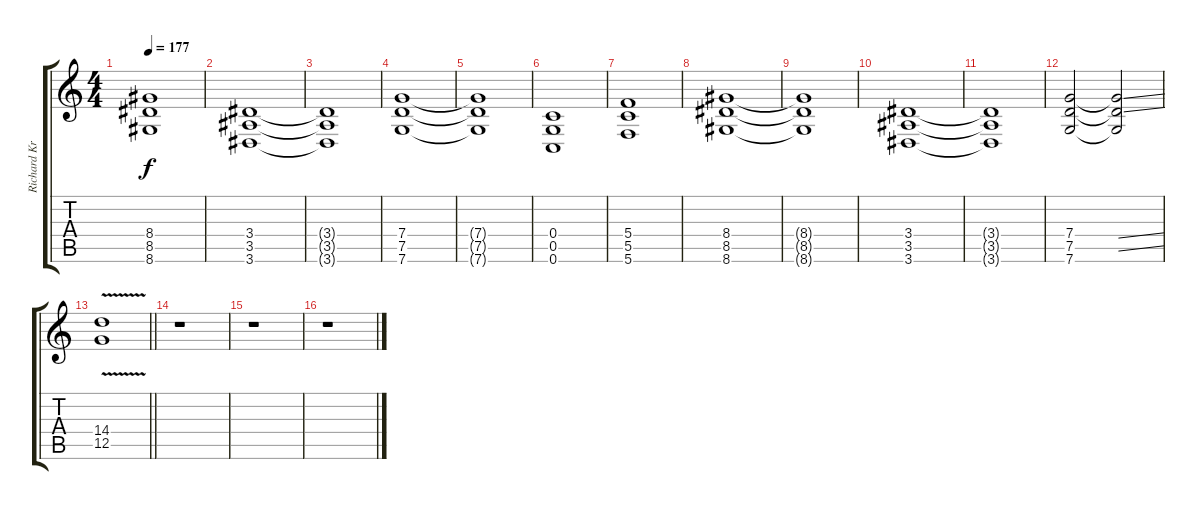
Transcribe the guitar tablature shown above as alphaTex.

\track ("Richard Kruspe [guitar]" "Richard Kr") {instrument distortionguitar}
\staff {score tabs}
\tuning (D4 A3 F3 C3 G2 C2) {hide}
\ts (4 4)
\tempo 177
\clef g2
\ks c
(8.4{t} 8.5{t} 8.6{t}).1{dy f} |
(3.4 3.5 3.6).1 |
(3.4{t} 3.5{t} 3.6{t}).1 |
(7.4 7.5 7.6).1 |
(7.4{t} 7.5{t} 7.6{t}).1 |
(0.4 0.5 0.6).1 |
(5.4 5.5 5.6).1 |
(8.4 8.5 8.6).1 |
(8.4{t} 8.5{t} 8.6{t}).1 |
(3.4 3.5 3.6).1 |
(3.4{t} 3.5{t} 3.6{t}).1 |
(7.4 7.5 7.6).2 (7.4{ss t} 7.5{ss t} 7.6{t}).2 |
\barLineRight lightlight
(14.4{v} 12.5{v}).1 |
\section ("" "")
r.1 |
r.1 |
r.1
